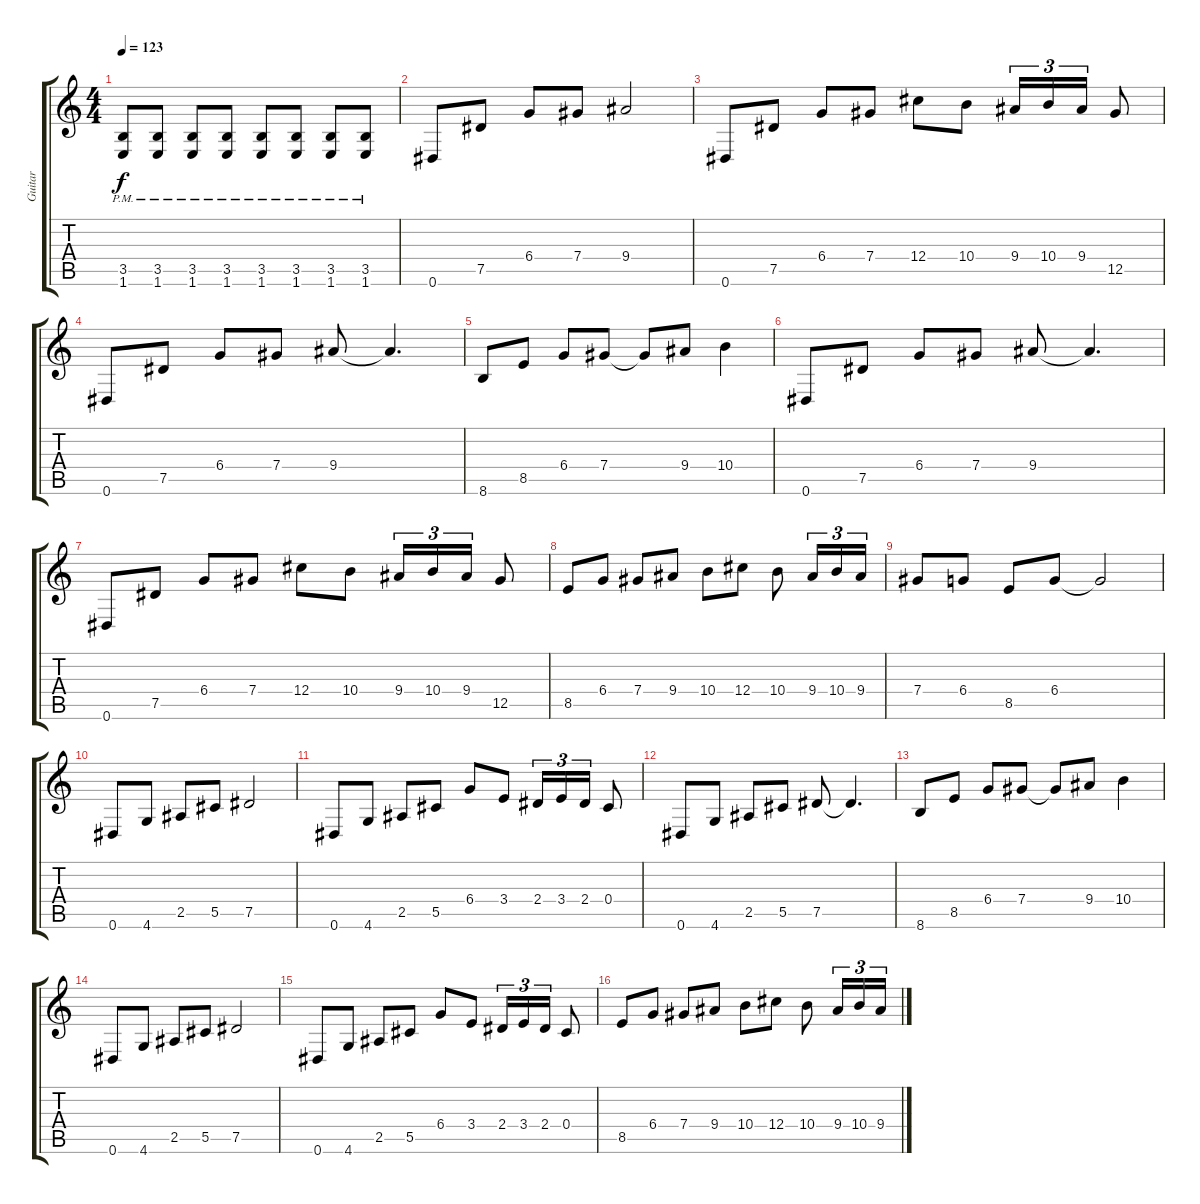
\track ("Guitar" "Guitar") {instrument distortionguitar}
\staff {score tabs}
\tuning (Eb4 Bb3 Gb3 Db3 Ab2 Eb2) {hide}
\ts (4 4)
\tempo 123
\clef g2
\ks c
(3.5{pm} 1.6{pm}).8{dy f} (3.5{pm} 1.6{pm}).8 (3.5{pm} 1.6{pm}).8 (3.5{pm} 1.6{pm}).8 (3.5{pm} 1.6{pm}).8 (3.5{pm} 1.6{pm}).8 (3.5{pm} 1.6{pm}).8 (3.5{pm} 1.6{pm}).8 |
0.6.8 7.5.8 6.4.8 7.4.8 9.4.2 |
0.6.8 7.5.8 6.4.8 7.4.8 12.4.8 10.4.8 9.4.16{tu (3 2)} 10.4.16{tu (3 2)} 9.4.16{tu (3 2)} 12.5.8 |
0.6.8 7.5.8 6.4.8 7.4.8 9.4.8 9.4{t}.4{d} |
8.6.8 8.5.8 6.4.8 7.4.8 7.4{t}.8 9.4.8 10.4.4 |
0.6.8 7.5.8 6.4.8 7.4.8 9.4.8 9.4{t}.4{d} |
0.6.8 7.5.8 6.4.8 7.4.8 12.4.8 10.4.8 9.4.16{tu (3 2)} 10.4.16{tu (3 2)} 9.4.16{tu (3 2)} 12.5.8 |
8.5.8 6.4.8 7.4.8 9.4.8 10.4.8 12.4.8 10.4.8 9.4.16{tu (3 2)} 10.4.16{tu (3 2)} 9.4.16{tu (3 2)} |
7.4.8 6.4.8 8.5.8 6.4.8 6.4{t}.2 |
0.6.8 4.6.8 2.5.8 5.5.8 7.5.2 |
0.6.8 4.6.8 2.5.8 5.5.8 6.4.8 3.4.8 2.4.16{tu (3 2)} 3.4.16{tu (3 2)} 2.4.16{tu (3 2)} 0.4.8 |
0.6.8 4.6.8 2.5.8 5.5.8 7.5.8 7.5{t}.4{d} |
8.6.8 8.5.8 6.4.8 7.4.8 7.4{t}.8 9.4.8 10.4.4 |
0.6.8 4.6.8 2.5.8 5.5.8 7.5.2 |
0.6.8 4.6.8 2.5.8 5.5.8 6.4.8 3.4.8 2.4.16{tu (3 2)} 3.4.16{tu (3 2)} 2.4.16{tu (3 2)} 0.4.8 |
8.5.8 6.4.8 7.4.8 9.4.8 10.4.8 12.4.8 10.4.8 9.4.16{tu (3 2)} 10.4.16{tu (3 2)} 9.4.16{tu (3 2)}
